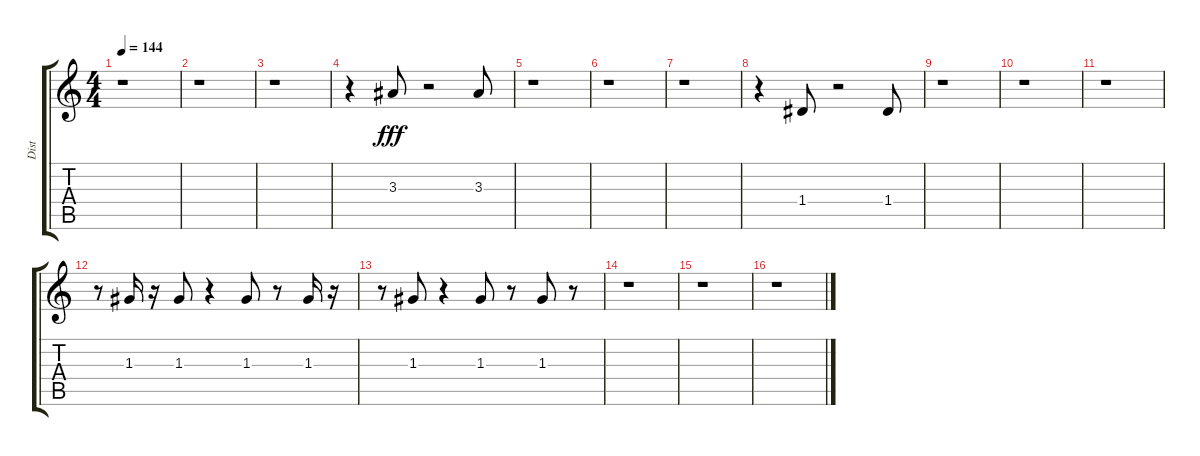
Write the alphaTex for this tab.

\track ("Dist" "Dist") {instrument distortionguitar}
\staff {score tabs}
\tuning (E4 B3 G3 D3 A2 E2) {hide}
\ts (4 4)
\tempo 144
\clef g2
\ks c
r.1{dy fff} |
r.1 |
r.1 |
r.4 3.3.8 r.2 3.3.8 |
r.1 |
r.1 |
r.1 |
r.4 1.4.8 r.2 1.4.8 |
r.1 |
r.1 |
r.1 |
r.8 1.3.16 r.16 1.3.8 r.4 1.3.8 r.8 1.3.16 r.16 |
r.8 1.3.8 r.4 1.3.8 r.8 1.3.8 r.8 |
r.1 |
r.1 |
r.1
